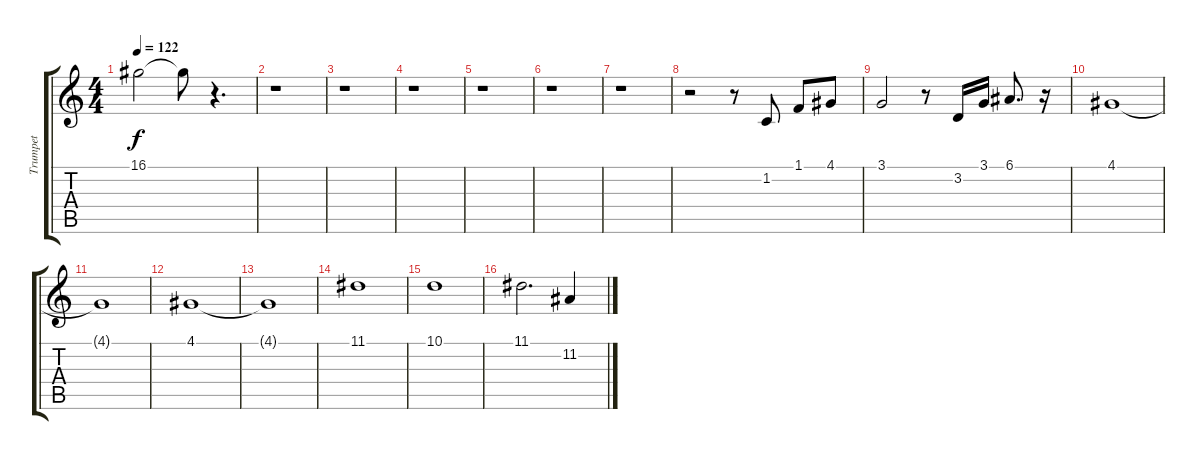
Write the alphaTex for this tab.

\track ("Trumpet" "Trumpet") {instrument trumpet}
\staff {score tabs}
\tuning (E4 B3 G3 D3 A2 E2) {hide}
\ts (4 4)
\tempo 122
\clef g2
\ks c
16.1{t}.2{dy f} 16.1{t}.8 r.4{d} |
r.1 |
r.1 |
r.1 |
r.1 |
r.1 |
r.1 |
r.2 r.8 1.2.8 1.1.8 4.1.8 |
3.1.2 r.8 3.2.16 3.1.16 6.1.8{d} r.16 |
4.1.1 |
4.1{t}.1 |
4.1.1 |
4.1{t}.1 |
11.1.1 |
10.1.1 |
11.1.2{d} 11.2.4
